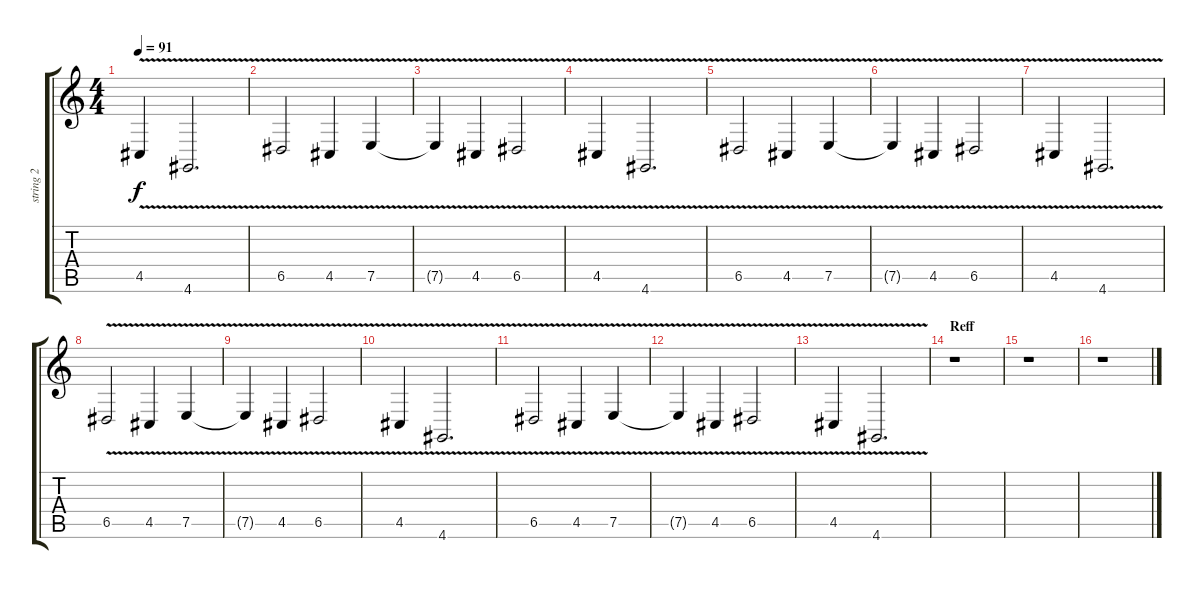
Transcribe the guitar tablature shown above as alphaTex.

\track ("string 2" "string 2") {instrument stringensemble1}
\staff {score tabs}
\tuning (E4 B3 G3 D3 A2 E2) {hide}
\ts (4 4)
\tempo 91
\clef g2
\ks c
4.5{v}.4{dy f} 4.6{v}.2{d} |
6.5{v}.2 4.5{v}.4 7.5{v}.4 |
7.5{v t}.4 4.5{v}.4 6.5{v}.2 |
4.5{v}.4 4.6{v}.2{d} |
6.5{v}.2 4.5{v}.4 7.5{v}.4 |
7.5{v t}.4 4.5{v}.4 6.5{v}.2 |
4.5{v}.4 4.6{v}.2{d} |
6.5{v}.2 4.5{v}.4 7.5{v}.4 |
7.5{v t}.4 4.5{v}.4 6.5{v}.2 |
4.5{v}.4 4.6{v}.2{d} |
6.5{v}.2 4.5{v}.4 7.5{v}.4 |
7.5{v t}.4 4.5{v}.4 6.5{v}.2 |
4.5{v}.4 4.6{v}.2{d} |
\section ("" "Reff")
r.1 |
r.1 |
r.1
